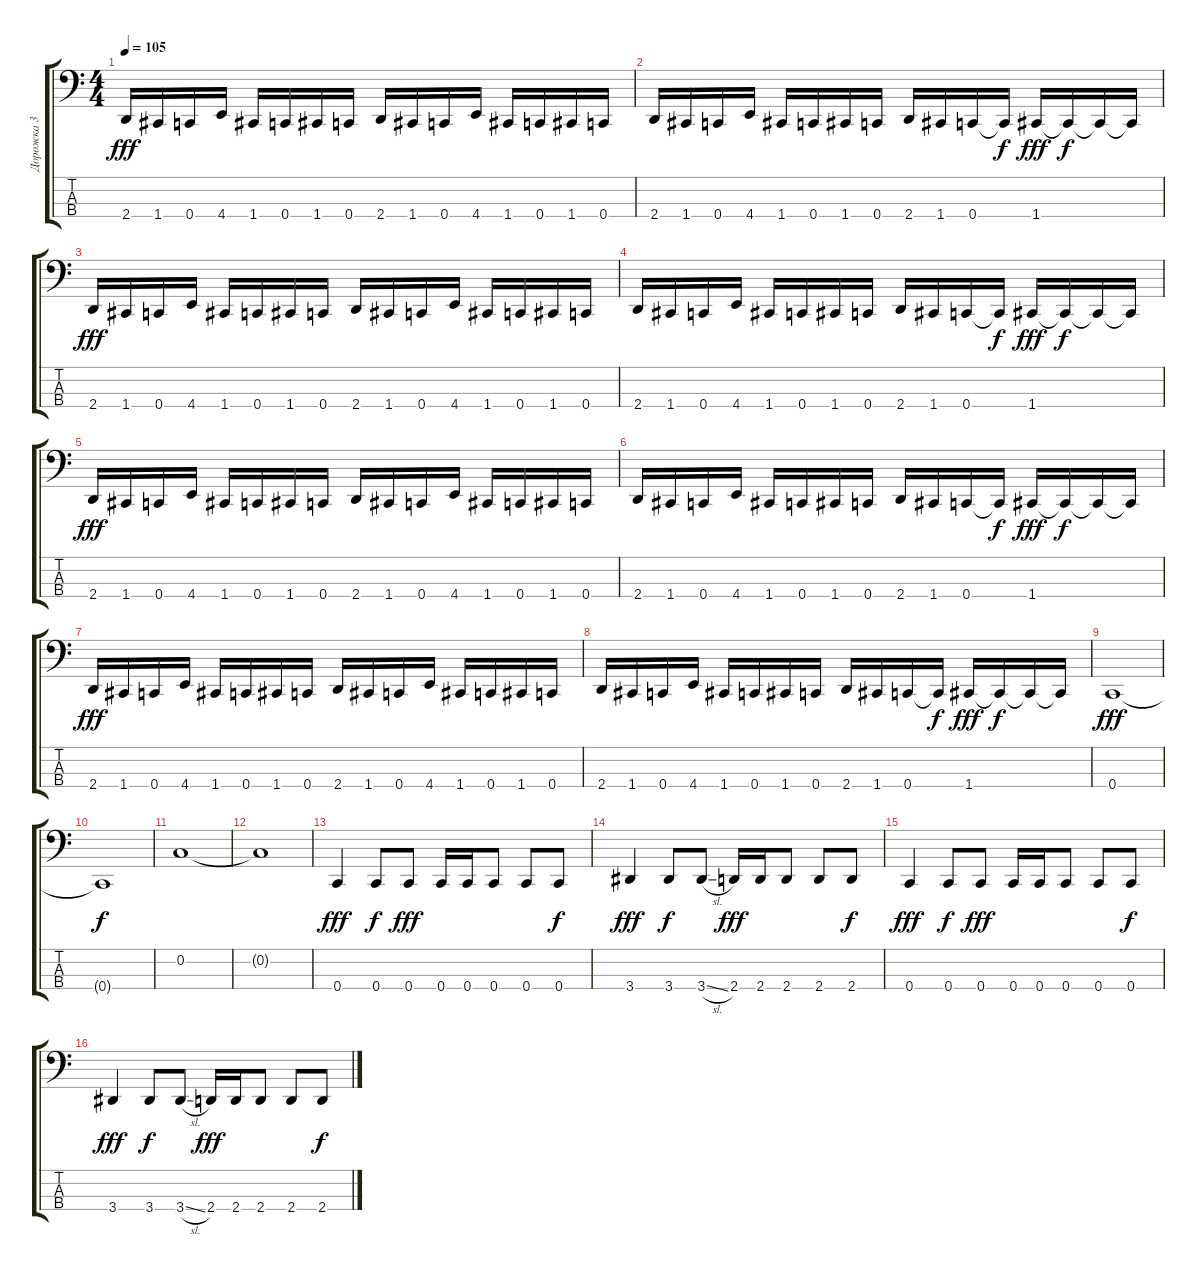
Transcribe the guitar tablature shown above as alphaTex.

\track ("Дорожка 3" "Дорожка 3") {instrument electricbassfinger}
\staff {score tabs}
\tuning (F2 C2 G1 C1) {hide}
\ts (4 4)
\tempo 105
\clef f4
\ks c
2.4.16{dy fff} 1.4.16 0.4.16 4.4.16 1.4.16 0.4.16 1.4.16 0.4.16 2.4.16 1.4.16 0.4.16 4.4.16 1.4.16 0.4.16 1.4.16 0.4.16 |
2.4.16 1.4.16 0.4.16 4.4.16 1.4.16 0.4.16 1.4.16 0.4.16 2.4.16 1.4.16 0.4.16 0.4{t}.16{dy f} 1.4.16{dy fff} 1.4{t}.16{dy f} 1.4{t}.16 1.4{t}.16 |
2.4.16{dy fff} 1.4.16 0.4.16 4.4.16 1.4.16 0.4.16 1.4.16 0.4.16 2.4.16 1.4.16 0.4.16 4.4.16 1.4.16 0.4.16 1.4.16 0.4.16 |
2.4.16 1.4.16 0.4.16 4.4.16 1.4.16 0.4.16 1.4.16 0.4.16 2.4.16 1.4.16 0.4.16 0.4{t}.16{dy f} 1.4.16{dy fff} 1.4{t}.16{dy f} 1.4{t}.16 1.4{t}.16 |
2.4.16{dy fff} 1.4.16 0.4.16 4.4.16 1.4.16 0.4.16 1.4.16 0.4.16 2.4.16 1.4.16 0.4.16 4.4.16 1.4.16 0.4.16 1.4.16 0.4.16 |
2.4.16 1.4.16 0.4.16 4.4.16 1.4.16 0.4.16 1.4.16 0.4.16 2.4.16 1.4.16 0.4.16 0.4{t}.16{dy f} 1.4.16{dy fff} 1.4{t}.16{dy f} 1.4{t}.16 1.4{t}.16 |
2.4.16{dy fff} 1.4.16 0.4.16 4.4.16 1.4.16 0.4.16 1.4.16 0.4.16 2.4.16 1.4.16 0.4.16 4.4.16 1.4.16 0.4.16 1.4.16 0.4.16 |
2.4.16 1.4.16 0.4.16 4.4.16 1.4.16 0.4.16 1.4.16 0.4.16 2.4.16 1.4.16 0.4.16 0.4{t}.16{dy f} 1.4.16{dy fff} 1.4{t}.16{dy f} 1.4{t}.16 1.4{t}.16 |
0.4.1{dy fff} |
0.4{t}.1{dy f} |
0.2.1 |
0.2{t}.1 |
0.4.4{dy fff} 0.4.8{dy f} 0.4.8{dy fff} 0.4.16 0.4.16 0.4.8 0.4.8 0.4.8{dy f} |
3.4.4{dy fff} 3.4.8{dy f} 3.4{sl}.8 2.4.16{dy fff} 2.4.16 2.4.8 2.4.8 2.4.8{dy f} |
0.4.4{dy fff} 0.4.8{dy f} 0.4.8{dy fff} 0.4.16 0.4.16 0.4.8 0.4.8 0.4.8{dy f} |
3.4.4{dy fff} 3.4.8{dy f} 3.4{sl}.8 2.4.16{dy fff} 2.4.16 2.4.8 2.4.8 2.4.8{dy f}
